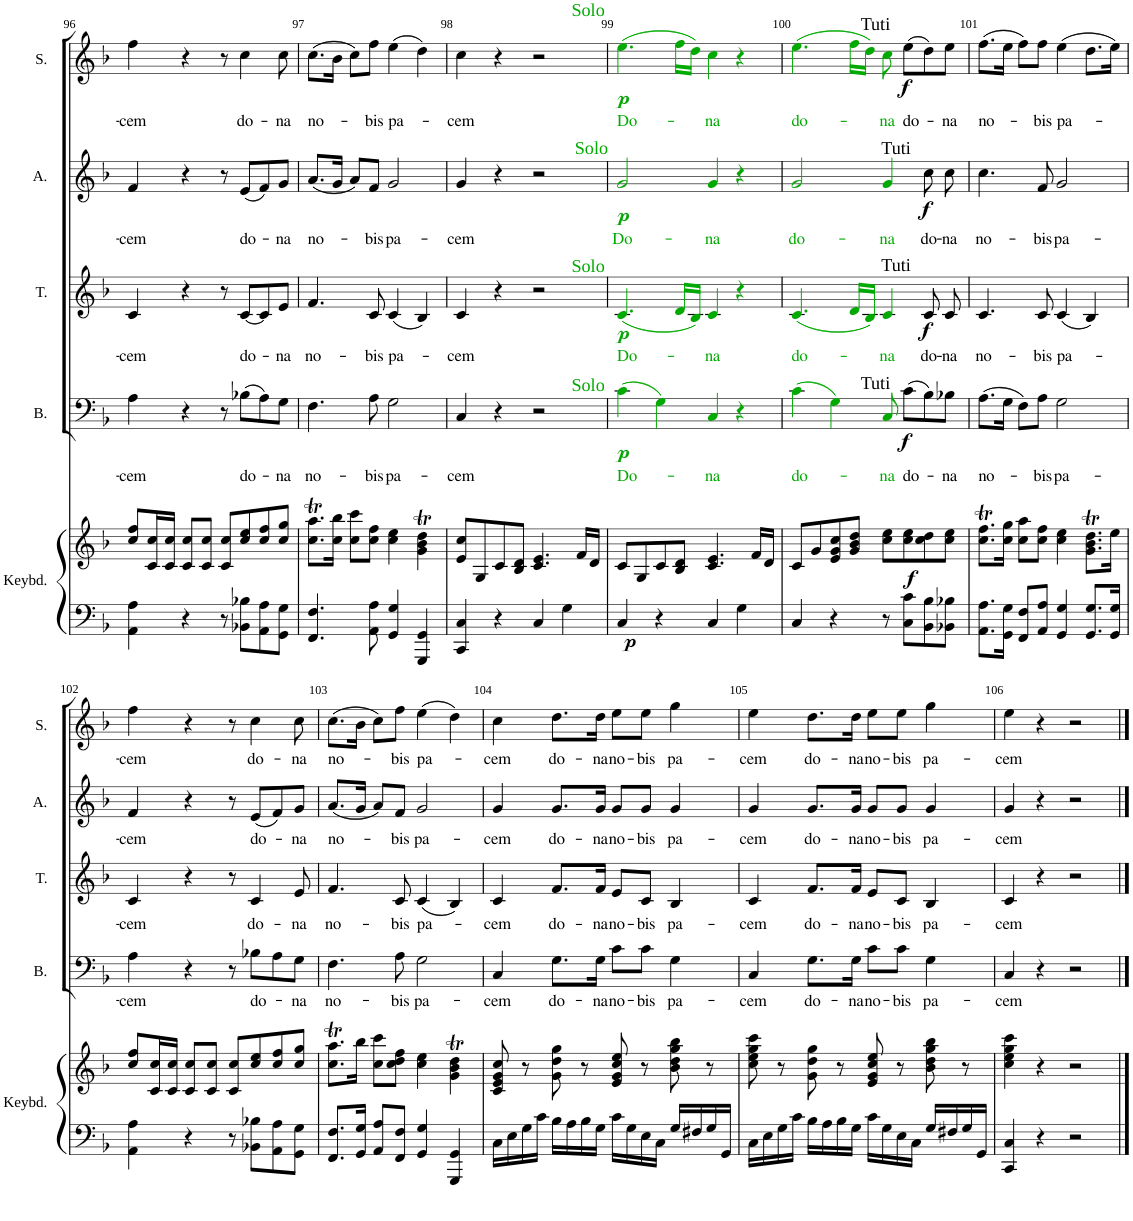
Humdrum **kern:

**kern	**kern	**dynam	**kern	**text	**dynam	**kern	**text	**dynam	**kern	**text	**dynam	**kern	**text	**dynam
*part5	*part5	*part5	*part4	*part4	*part4	*part3	*part3	*part3	*part2	*part2	*part2	*part1	*part1	*part1
*staff6	*staff5	*staff5/6	*staff4	*staff4	*staff4	*staff3	*staff3	*staff3	*staff2	*staff2	*staff2	*staff1	*staff1	*staff1
*I"Keyboard	*	*	*I"Bass	*	*	*I"Tenor	*	*	*I"Alto	*	*	*I"Soprano	*	*
*I'Keybd.	*	*	*I'B.	*	*	*I'T.	*	*	*I'A.	*	*	*I'S.	*	*
!!LO:PB:g=z
*clefF4	*clefG2	*	*clefF4	*	*	*clefG2	*	*	*clefG2	*	*	*clefG2	*	*
*k[b-]	*k[b-]	*	*k[b-]	*	*	*k[b-]	*	*	*k[b-]	*	*	*k[b-]	*	*
*F:	*F:	*	*F:	*	*	*F:	*	*	*F:	*	*	*F:	*	*
*M4/4	*M4/4	*	*M4/4	*	*	*M4/4	*	*	*M4/4	*	*	*M4/4	*	*
*met(c)	*met(c)	*	*met(c)	*	*	*met(c)	*	*	*met(c)	*	*	*met(c)	*	*
=96	=96	=96	=96	=96	=96	=96	=96	=96	=96	=96	=96	=96	=96	=96
!	!	!	!	!LO:LY:b	!	!	!LO:LY:b	!	!	!LO:LY:b	!	!	!LO:LY:b	!
4AA\ 4A\	8cc/ 8ff/L	.	4A\	-cem	.	4c/	-cem	.	4f/	-cem	.	4ff\	-cem	.
.	16c/ 16cc/L	.	.	.	.	.	.	.	.	.	.	.	.	.
.	16c/ 16cc/JJ	.	.	.	.	.	.	.	.	.	.	.	.	.
4r	8c/ 8cc/L	.	4r	.	.	4r	.	.	4r	.	.	4r	.	.
.	8c/ 8cc/J	.	.	.	.	.	.	.	.	.	.	.	.	.
8r	8c/ 8cc/L	.	8r	.	.	8r	.	.	8r	.	.	8r	.	.
!	!	!	!	!LO:LY:b	!	!	!LO:LY:b	!	!	!LO:LY:b	!	!	!LO:LY:b	!
8BB-X\ 8B-X\L	8cc/ 8ee/	.	(8B-X\L	do-	.	[8c/L	do-	.	(8e/L	do-	.	4cc\	do-	.
8AA\ 8A\	8cc/ 8ff/	.	8A\)	.	.	8c/]	.	.	8f/)	.	.	.	.	.
!	!	!	!	!LO:LY:b	!	!	!LO:LY:b	!	!	!LO:LY:b	!	!	!LO:LY:b	!
8GG\ 8G\J	8cc/ 8gg/J	.	8G\J	-na	.	8e/J	-na	.	8g/J	-na	.	8cc\	-na	.
=97	=97	=97	=97	=97	=97	=97	=97	=97	=97	=97	=97	=97	=97	=97
!	!	!	!	!LO:LY:b	!	!	!LO:LY:b	!	!	!LO:LY:b	!	!	!LO:LY:b	!
4.FF/ 4.F/	8.cc\T 8.aa\TL	.	4.F\	no-	.	4.f/	no-	.	(8.a/L	no-	.	(8.cc\L	no-	.
.	16cc\ 16bb-\Jk	.	.	.	.	.	.	.	16g/Jk	.	.	16b-\Jk	.	.
.	8cc\ 8ccc\L	.	.	.	.	.	.	.	8a/L)	.	.	8cc\L)	.	.
!	!	!	!	!LO:LY:b	!	!	!LO:LY:b	!	!	!LO:LY:b	!	!	!LO:LY:b	!
8AA\ 8A\	8cc\ 8ff\J	.	8A\	-bis	.	8c/	-bis	.	8f/J	-bis	.	8ff\J	-bis	.
!	!	!	!	!LO:LY:b	!	!	!LO:LY:b	!	!	!LO:LY:b	!	!	!LO:LY:b	!
4GG/ 4G/	4cc\ 4ee\	.	2G\	pa-	.	(4c/	pa-	.	2g/	pa-	.	(4ee\	pa-	.
4GGG/ 4GG/	4g\T 4b-\T 4dd\T	.	.	.	.	4B-/)	.	.	.	.	.	4dd\)	.	.
=98	=98	=98	=98	=98	=98	=98	=98	=98	=98	=98	=98	=98	=98	=98
!	!	!	!	!LO:LY:b	!	!	!LO:LY:b	!	!	!LO:LY:b	!	!	!LO:LY:b	!
4CC/ 4C/	8e/ 8cc/L	.	4C/	-cem	.	4c/	-cem	.	4g/	-cem	.	4cc\	-cem	.
.	8G/	.	.	.	.	.	.	.	.	.	.	.	.	.
4r	8c/	.	4r	.	.	4r	.	.	4r	.	.	4r	.	.
.	8B-/ 8d/J	.	.	.	.	.	.	.	.	.	.	.	.	.
4C/	4.c/ 4.e/	.	2r	.	.	2r	.	.	2r	.	.	2r	.	.
4G\	.	.	.	.	.	.	.	.	.	.	.	.	.	.
.	16f/LL	.	.	.	.	.	.	.	.	.	.	.	.	.
.	16d/JJ	.	.	.	.	.	.	.	.	.	.	.	.	.
=99	=99	=99	=99	=99	=99	=99	=99	=99	=99	=99	=99	=99	=99	=99
!	!	!	!	!	!	!	!	!	!	!	!	!LO:TX:a:color=#00AA00:t=Solo	!	!
!	!	!	!	!	!	!	!	!	!LO:TX:a:color=#00AA00:t=Solo	!	!	!	!	!
!	!	!	!	!	!	!LO:TX:a:color=#00AA00:t=Solo	!	!	!	!	!	!	!	!
!	!	!	!LO:TX:a:color=#00AA00:t=Solo	!	!	!	!	!	!	!	!	!	!	!
!	!	!LO:DY:b=2	!	!LO:LY:b:color=#00AA00	!LO:DY:b	!	!LO:LY:b:color=#00AA00	!LO:DY:b	!	!LO:LY:b:color=#00AA00	!LO:DY:b	!	!LO:LY:b:color=#00AA00	!LO:DY:b
4C/	8c/L	p	(4ci\	Do-	p	(4.ci/	Do-	p	2gi/	Do-	p	(4.eei\	Do-	p
.	8G/	.	.	.	.	.	.	.	.	.	.	.	.	.
4r	8c/	.	4Gi\)	.	.	.	.	.	.	.	.	.	.	.
.	8B-/ 8d/J	.	.	.	.	16di/LL	.	.	.	.	.	16ffi\LL	.	.
.	.	.	.	.	.	16B-i/JJ)	.	.	.	.	.	16ddi\JJ)	.	.
!	!	!	!	!LO:LY:b:color=#00AA00	!	!	!LO:LY:b:color=#00AA00	!	!	!LO:LY:b:color=#00AA00	!	!	!LO:LY:b:color=#00AA00	!
4C/	4.c/ 4.e/	.	4Ci/	-na	.	4ci/	-na	.	4gi/	-na	.	4cci\	-na	.
4G\	.	.	4r	.	.	4r	.	.	4r	.	.	4r	.	.
.	16f/LL	.	.	.	.	.	.	.	.	.	.	.	.	.
.	16d/JJ	.	.	.	.	.	.	.	.	.	.	.	.	.
=100	=100	=100	=100	=100	=100	=100	=100	=100	=100	=100	=100	=100	=100	=100
!	!	!	!	!LO:LY:b:color=#00AA00	!	!	!LO:LY:b:color=#00AA00	!	!	!LO:LY:b:color=#00AA00	!	!	!LO:LY:b:color=#00AA00	!
4C/	8c/L	.	(4ci\	do-	.	(4.ci/	do-	.	2gi/	do-	.	(4.eei\	do-	.
.	8g/	.	.	.	.	.	.	.	.	.	.	.	.	.
4r	8e/ 8g/ 8cc/	.	4Gi\)	.	.	.	.	.	.	.	.	.	.	.
.	8g/ 8b-/ 8dd/J	.	.	.	.	16di/LL	.	.	.	.	.	16ffi\LL	.	.
.	.	.	.	.	.	16B-i/JJ)	.	.	.	.	.	16ddi\JJ)	.	.
!	!	!	!	!LO:LY:b:color=#00AA00	!	!	!LO:LY:b:color=#00AA00	!	!	!LO:LY:b:color=#00AA00	!	!	!LO:LY:b:color=#00AA00	!
8r	8cc\ 8ee\L	.	8Ci/	-na	.	4ci/	-na	.	4gi/	-na	.	8cci\	-na	.
!	!	!	!	!	!	!	!	!	!	!	!	!LO:TX:a:t=Tuti	!	!
!	!	!	!LO:TX:a:t=Tuti	!	!	!	!	!	!	!	!	!	!	!
!	!	!LO:DY:b	!	!LO:LY:b	!LO:DY:b	!	!	!	!	!	!	!	!LO:LY:b	!LO:DY:b
8C\ 8c\L	8cc\ 8ee\	f	(8c\L	do-	f	.	.	.	.	.	.	(8ee\L	do-	f
!	!	!	!	!	!	!	!	!	!LO:TX:a:t=Tuti	!	!	!	!	!
!	!	!	!	!	!	!LO:TX:a:t=Tuti	!	!	!	!	!	!	!	!
!	!	!	!	!	!	!	!LO:LY:b	!LO:DY:b	!	!LO:LY:b	!LO:DY:b	!	!	!
8BB-\ 8B-\	8cc\ 8dd\	.	8B-\)	.	.	8c/	do-	f	8cc\	do-	f	8dd\)	.	.
!	!	!	!	!LO:LY:b	!	!	!LO:LY:b	!	!	!LO:LY:b	!	!	!LO:LY:b	!
8BB-X\ 8B-X\J	8cc\ 8ee\J	.	8B-X\J	-na	.	8c/	-na	.	8cc\	-na	.	8ee\J	-na	.
=101	=101	=101	=101	=101	=101	=101	=101	=101	=101	=101	=101	=101	=101	=101
!	!	!	!	!LO:LY:b	!	!	!LO:LY:b	!	!	!LO:LY:b	!	!	!LO:LY:b	!
8.AA\ 8.A\L	8.cc\T 8.ff\TL	.	(8.A\L	no-	.	4.c/	no-	.	4.cc\	no-	.	(8.ff\L	no-	.
16GG\ 16G\Jk	16cc\ 16gg\Jk	.	16G\Jk	.	.	.	.	.	.	.	.	16ee\Jk	.	.
8FF/ 8F/L	8cc\ 8aa\L	.	8F\L)	.	.	.	.	.	.	.	.	8ff\L)	.	.
!	!	!	!	!LO:LY:b	!	!	!LO:LY:b	!	!	!LO:LY:b	!	!	!LO:LY:b	!
8AA/ 8A/J	8cc\ 8ff\J	.	8A\J	-bis	.	8c/	-bis	.	8f/	-bis	.	8ff\J	-bis	.
!	!	!	!	!LO:LY:b	!	!	!LO:LY:b	!	!	!LO:LY:b	!	!	!LO:LY:b	!
4GG/ 4G/	4cc\ 4ee\	.	2G\	pa-	.	(4c/	pa-	.	2g/	pa-	.	(4ee\	pa-	.
8.GG/ 8.G/L	8.g\T 8.b-\T 8.dd\TL	.	.	.	.	4B-/)	.	.	.	.	.	8.dd\L	.	.
16GG/ 16G/Jk	16ee\Jk	.	.	.	.	.	.	.	.	.	.	16ee\Jk)	.	.
!!LO:LB:g=z
=102	=102	=102	=102	=102	=102	=102	=102	=102	=102	=102	=102	=102	=102	=102
!	!	!	!	!LO:LY:b	!	!	!LO:LY:b	!	!	!LO:LY:b	!	!	!LO:LY:b	!
4AA\ 4A\	8cc/ 8ff/L	.	4A\	-cem	.	4c/	-cem	.	4f/	-cem	.	4ff\	-cem	.
.	16c/ 16cc/L	.	.	.	.	.	.	.	.	.	.	.	.	.
.	16c/ 16cc/JJ	.	.	.	.	.	.	.	.	.	.	.	.	.
4r	8c/ 8cc/L	.	4r	.	.	4r	.	.	4r	.	.	4r	.	.
.	8c/ 8cc/J	.	.	.	.	.	.	.	.	.	.	.	.	.
8r	8c/ 8cc/L	.	8r	.	.	8r	.	.	8r	.	.	8r	.	.
!	!	!	!	!LO:LY:b	!	!	!LO:LY:b	!	!	!LO:LY:b	!	!	!LO:LY:b	!
8BB-X\ 8B-X\L	8cc/ 8ee/	.	8B-X\L	do-	.	4c/	do-	.	(8e/L	do-	.	4cc\	do-	.
8AA\ 8A\	8cc/ 8ff/	.	8A\	.	.	.	.	.	8f/)	.	.	.	.	.
!	!	!	!	!LO:LY:b	!	!	!LO:LY:b	!	!	!LO:LY:b	!	!	!LO:LY:b	!
8GG\ 8G\J	8cc/ 8gg/J	.	8G\J	-na	.	8e/	-na	.	8g/J	-na	.	8cc\	-na	.
=103	=103	=103	=103	=103	=103	=103	=103	=103	=103	=103	=103	=103	=103	=103
!	!	!	!	!LO:LY:b	!	!	!LO:LY:b	!	!	!LO:LY:b	!	!	!LO:LY:b	!
8.FF/ 8.F/L	8.cc\T 8.aa\TL	.	4.F\	no-	.	4.f/	no-	.	(8.a/L	no-	.	(8.cc\L	no-	.
16GG/ 16G/Jk	16bb-\Jk	.	.	.	.	.	.	.	16g/Jk	.	.	16b-\Jk	.	.
8AA/ 8A/L	8cc\ 8ccc\L	.	.	.	.	.	.	.	8a/L)	.	.	8cc\L)	.	.
!	!	!	!	!LO:LY:b	!	!	!LO:LY:b	!	!	!LO:LY:b	!	!	!LO:LY:b	!
8FF/ 8F/J	8cc\ 8dd\ 8ff\J	.	8A\	-bis	.	8c/	-bis	.	8f/J	-bis	.	8ff\J	-bis	.
!	!	!	!	!LO:LY:b	!	!	!LO:LY:b	!	!	!LO:LY:b	!	!	!LO:LY:b	!
4GG/ 4G/	4cc\ 4ee\	.	2G\	pa-	.	(4c/	pa-	.	2g/	pa-	.	(4ee\	pa-	.
4GGG/ 4GG/	4g\T 4b-\T 4dd\T	.	.	.	.	4B-/)	.	.	.	.	.	4dd\)	.	.
=104	=104	=104	=104	=104	=104	=104	=104	=104	=104	=104	=104	=104	=104	=104
!	!	!	!	!LO:LY:b	!	!	!LO:LY:b	!	!	!LO:LY:b	!	!	!LO:LY:b	!
16C\LL	8c/ 8e/ 8g/ 8cc/	.	4C/	-cem	.	4c/	-cem	.	4g/	-cem	.	4cc\	-cem	.
16E\	.	.	.	.	.	.	.	.	.	.	.	.	.	.
16G\	8r	.	.	.	.	.	.	.	.	.	.	.	.	.
16c\JJ	.	.	.	.	.	.	.	.	.	.	.	.	.	.
!	!	!	!	!LO:LY:b	!	!	!LO:LY:b	!	!	!LO:LY:b	!	!	!LO:LY:b	!
16B-\LL	8g\ 8dd\ 8gg\	.	8.G\L	do-	.	8.f/L	do-	.	8.g/L	do-	.	8.dd\L	do-	.
16A\	.	.	.	.	.	.	.	.	.	.	.	.	.	.
16B-\	8r	.	.	.	.	.	.	.	.	.	.	.	.	.
!	!	!	!	!LO:LY:b	!	!	!LO:LY:b	!	!	!LO:LY:b	!	!	!LO:LY:b	!
16G\JJ	.	.	16G\Jk	-na	.	16f/Jk	-na	.	16g/Jk	-na	.	16dd\Jk	-na	.
!	!	!	!	!LO:LY:b	!	!	!LO:LY:b	!	!	!LO:LY:b	!	!	!LO:LY:b	!
16c\LL	8e/ 8g/ 8cc/ 8ee/	.	8c\L	no-	.	8e/L	no-	.	8g/L	no-	.	8ee\L	no-	.
16G\	.	.	.	.	.	.	.	.	.	.	.	.	.	.
!	!	!	!	!LO:LY:b	!	!	!LO:LY:b	!	!	!LO:LY:b	!	!	!LO:LY:b	!
16E\	8r	.	8c\J	-bis	.	8c/J	-bis	.	8g/J	-bis	.	8ee\J	-bis	.
16C\JJ	.	.	.	.	.	.	.	.	.	.	.	.	.	.
!	!	!	!	!LO:LY:b	!	!	!LO:LY:b	!	!	!LO:LY:b	!	!	!LO:LY:b	!
16G/LL	8b-\ 8dd\ 8gg\ 8bb-\	.	4G\	pa-	.	4B-/	pa-	.	4g/	pa-	.	4gg\	pa-	.
16F#X/	.	.	.	.	.	.	.	.	.	.	.	.	.	.
16G/	8r	.	.	.	.	.	.	.	.	.	.	.	.	.
16GG/JJ	.	.	.	.	.	.	.	.	.	.	.	.	.	.
=105	=105	=105	=105	=105	=105	=105	=105	=105	=105	=105	=105	=105	=105	=105
!	!	!	!	!LO:LY:b	!	!	!LO:LY:b	!	!	!LO:LY:b	!	!	!LO:LY:b	!
16C\LL	8cc\ 8ee\ 8gg\ 8ccc\	.	4C/	-cem	.	4c/	-cem	.	4g/	-cem	.	4ee\	-cem	.
16E\	.	.	.	.	.	.	.	.	.	.	.	.	.	.
16G\	8r	.	.	.	.	.	.	.	.	.	.	.	.	.
16c\JJ	.	.	.	.	.	.	.	.	.	.	.	.	.	.
!	!	!	!	!LO:LY:b	!	!	!LO:LY:b	!	!	!LO:LY:b	!	!	!LO:LY:b	!
16B-\LL	8g\ 8dd\ 8gg\	.	8.G\L	do-	.	8.f/L	do-	.	8.g/L	do-	.	8.dd\L	do-	.
16A\	.	.	.	.	.	.	.	.	.	.	.	.	.	.
16B-\	8r	.	.	.	.	.	.	.	.	.	.	.	.	.
!	!	!	!	!LO:LY:b	!	!	!LO:LY:b	!	!	!LO:LY:b	!	!	!LO:LY:b	!
16G\JJ	.	.	16G\Jk	-na	.	16f/Jk	-na	.	16g/Jk	-na	.	16dd\Jk	-na	.
!	!	!	!	!LO:LY:b	!	!	!LO:LY:b	!	!	!LO:LY:b	!	!	!LO:LY:b	!
16c\LL	8e/ 8g/ 8cc/ 8ee/	.	8c\L	no-	.	8e/L	no-	.	8g/L	no-	.	8ee\L	no-	.
16G\	.	.	.	.	.	.	.	.	.	.	.	.	.	.
!	!	!	!	!LO:LY:b	!	!	!LO:LY:b	!	!	!LO:LY:b	!	!	!LO:LY:b	!
16E\	8r	.	8c\J	-bis	.	8c/J	-bis	.	8g/J	-bis	.	8ee\J	-bis	.
16C\JJ	.	.	.	.	.	.	.	.	.	.	.	.	.	.
!	!	!	!	!LO:LY:b	!	!	!LO:LY:b	!	!	!LO:LY:b	!	!	!LO:LY:b	!
16G/LL	8b-\ 8dd\ 8gg\ 8bb-\	.	4G\	pa-	.	4B-/	pa-	.	4g/	pa-	.	4gg\	pa-	.
16F#X/	.	.	.	.	.	.	.	.	.	.	.	.	.	.
16G/	8r	.	.	.	.	.	.	.	.	.	.	.	.	.
16GG/JJ	.	.	.	.	.	.	.	.	.	.	.	.	.	.
=106	=106	=106	=106	=106	=106	=106	=106	=106	=106	=106	=106	=106	=106	=106
!	!	!	!	!LO:LY:b	!	!	!LO:LY:b	!	!	!LO:LY:b	!	!	!LO:LY:b	!
4CC/ 4C/	4cc\ 4ee\ 4gg\ 4ccc\	.	4C/	-cem	.	4c/	-cem	.	4g/	-cem	.	4ee\	-cem	.
4r	4r	.	4r	.	.	4r	.	.	4r	.	.	4r	.	.
2r	2r	.	2r	.	.	2r	.	.	2r	.	.	2r	.	.
==	==	==	==	==	==	==	==	==	==	==	==	==	==	==
*-	*-	*-	*-	*-	*-	*-	*-	*-	*-	*-	*-	*-	*-	*-
